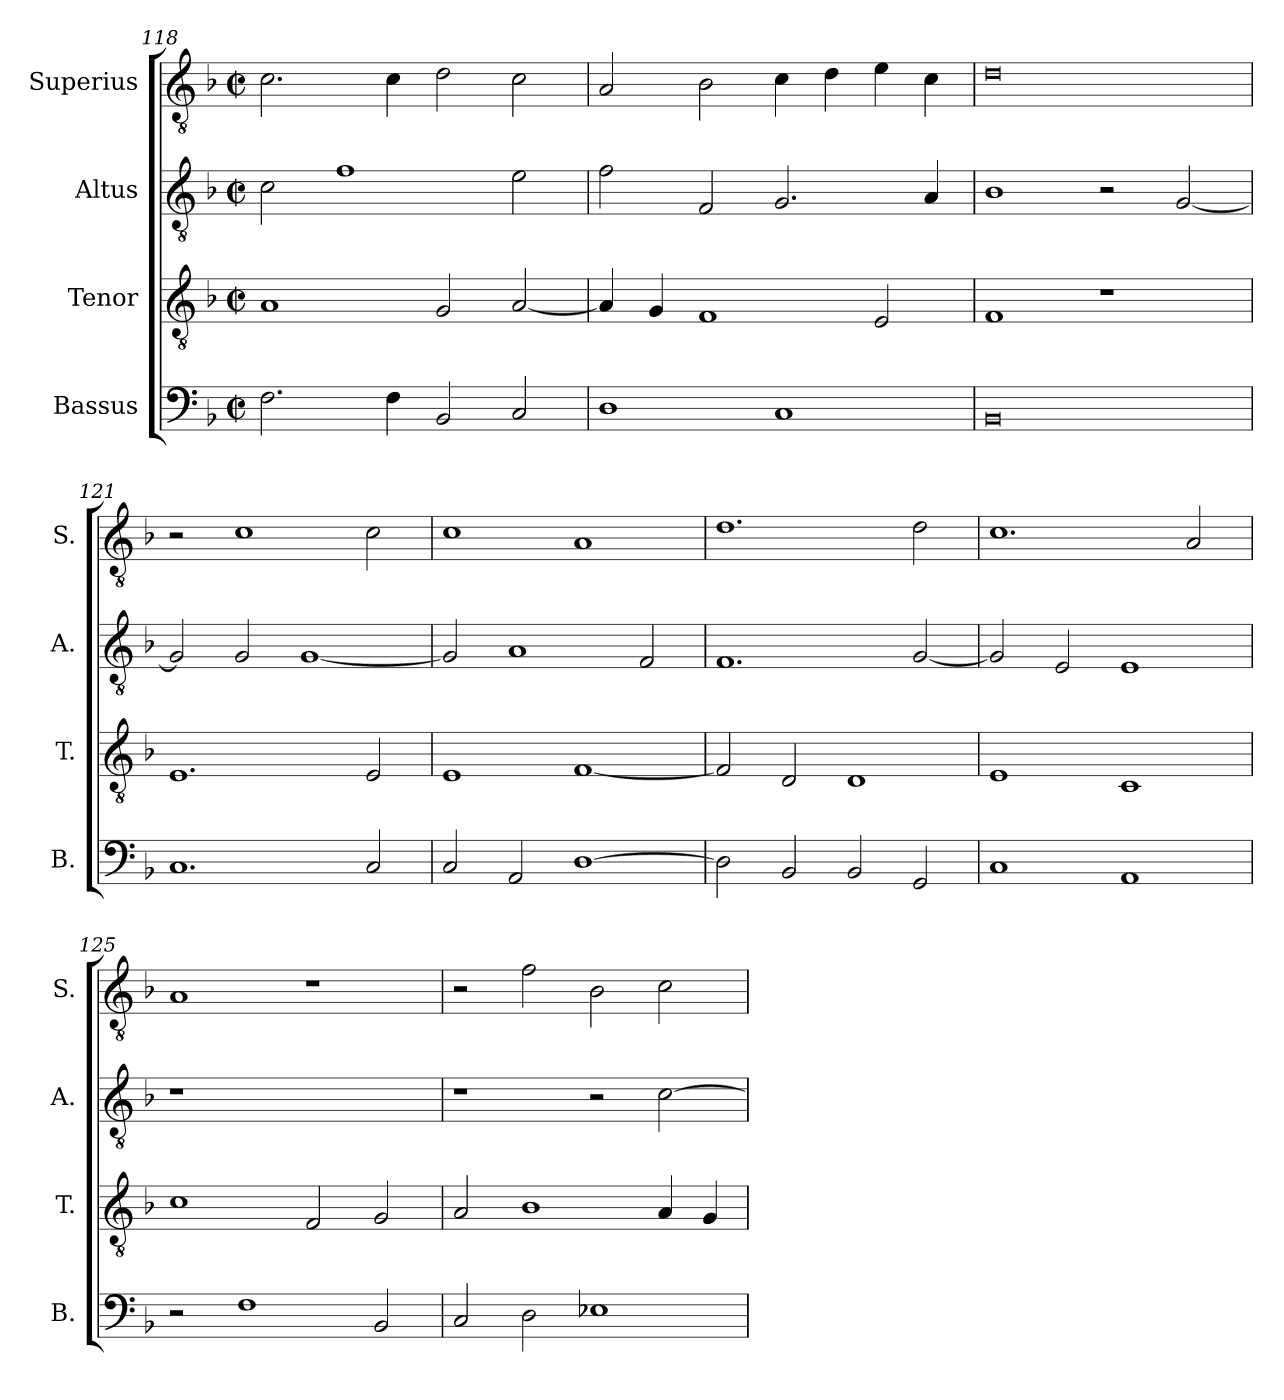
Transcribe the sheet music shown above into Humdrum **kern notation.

**kern	**kern	**kern	**kern
*part4	*part3	*part2	*part1
*staff4	*staff3	*staff2	*staff1
*I"Bassus	*I"Tenor	*I"Altus	*I"Superius
*I'B.	*I'T.	*I'A.	*I'S.
*clefF4	*clefGv2	*clefGv2	*clefGv2
*	*ITrd7c12	*ITrd7c12	*ITrd7c12
*k[b-]	*k[b-]	*k[b-]	*k[b-]
*F:	*F:	*F:	*F:
*M2/2	*M2/2	*M2/2	*M2/2
*met(c|)	*met(c|)	*met(c|)	*met(c|)
=118	=118	=118	=118
2.Fi\	1AAi	2Ci\	2.Ci\
.	.	1Fi	.
4Fi\	.	.	4Ci\
2BB-i/	2GGi/	.	2Di\
2Ci/	[<2AAi/	2Ei\	2Ci\
=119	=119	=119	=119
1Di	4AAi/]	2Fi\	2AAi/
.	4GGi/	.	.
.	1FFi	2FFi/	2BB-i\
1Ci	.	2.GGi/	4Ci\
.	.	.	4Di\
.	2EEi/	.	4Ei\
.	.	4AAi/	4Ci\
!!LO:PB:g=z
=120	=120	=120	=120
0BB-i	1FFi	1BB-i	0Di
.	1r	2r	.
.	.	[<2GGi/	.
=121	=121	=121	=121
1.Ci	1.EEi	2GGi/]	2r
.	.	2GGi/	1Ci
.	.	[<1GGi	.
2Ci/	2EEi/	.	2Ci\
=122	=122	=122	=122
2Ci/	1EEi	2GGi/]	1Ci
2AAi/	.	1AAi	.
[>1Di	[<1FFi	.	1AAi
.	.	2FFi/	.
=123	=123	=123	=123
2Di\]	2FFi/]	1.FFi	1.Di
2BB-i/	2DDi/	.	.
2BB-i/	1DDi	.	.
2GGi/	.	[<2GGi/	2Di\
=124	=124	=124	=124
1Ci	1EEi	2GGi/]	1.Ci
.	.	2EEi/	.
1AAi	1CCi	1EEi	.
.	.	.	2AAi/
!!LO:LB:g=z
=125	=125	=125	=125
!	!	!LO:N:vis=1	!
2r	1Ci	1r	1AAi
1Fi	.	.	.
.	2FFi/	1ryy	1r
2BB-i/	2GGi/	.	.
=126	=126	=126	=126
2Ci/	2AAi/	1r	2r
2Di\	1BB-i	.	2Fi\
1E-Xi	.	2r	2BB-i\
.	4AAi/	[>2Ci\	2Ci\
.	4GGi/	.	.
=	=	=	=
*-	*-	*-	*-
